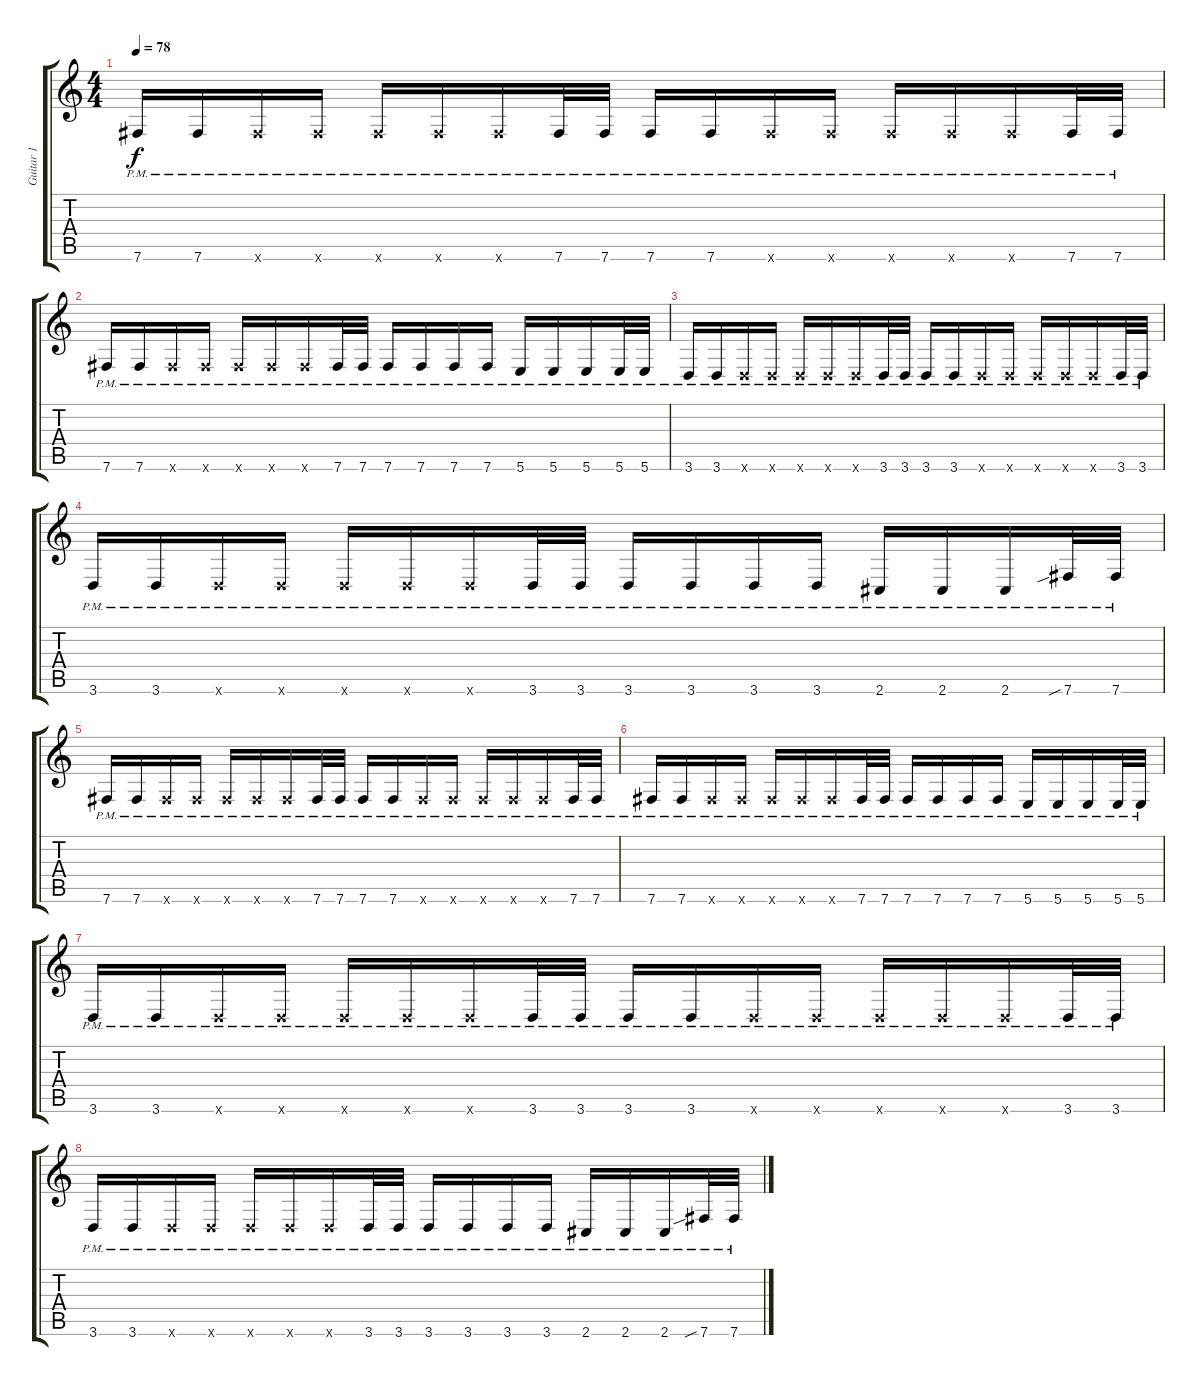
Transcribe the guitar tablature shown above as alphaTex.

\track ("Guitar 1" "Guitar 1") {instrument distortionguitar}
\staff {score tabs}
\tuning (Db4 Ab3 E3 B2 Gb2 B1) {hide}
\ts (4 4)
\tempo 78
\clef g2
\ks c
7.6{pm}.16{dy f} 7.6{pm}.16 7.6{pm x}.16 7.6{pm x}.16 7.6{pm x}.16 7.6{pm x}.16 7.6{pm x}.16 7.6{pm}.32 7.6{pm}.32 7.6{pm}.16 7.6{pm}.16 7.6{pm x}.16 7.6{pm x}.16 7.6{pm x}.16 7.6{pm x}.16 7.6{pm x}.16 7.6{pm}.32 7.6{pm}.32 |
7.6{pm}.16 7.6{pm}.16 7.6{pm x}.16 7.6{pm x}.16 7.6{pm x}.16 7.6{pm x}.16 7.6{pm x}.16 7.6{pm}.32 7.6{pm}.32 7.6{pm}.16 7.6{pm}.16 7.6{pm}.16 7.6{pm}.16 5.6{pm}.16 5.6{pm}.16 5.6{pm}.16 5.6{pm}.32 5.6{pm}.32 |
3.6{pm}.16 3.6{pm}.16 3.6{pm x}.16 3.6{pm x}.16 3.6{pm x}.16 3.6{pm x}.16 3.6{pm x}.16 3.6{pm}.32 3.6{pm}.32 3.6{pm}.16 3.6{pm}.16 3.6{pm x}.16 3.6{pm x}.16 3.6{pm x}.16 3.6{pm x}.16 3.6{pm x}.16 3.6{pm}.32 3.6{pm}.32 |
3.6{pm}.16 3.6{pm}.16 3.6{pm x}.16 3.6{pm x}.16 3.6{pm x}.16 3.6{pm x}.16 3.6{pm x}.16 3.6{pm}.32 3.6{pm}.32 3.6{pm}.16 3.6{pm}.16 3.6{pm}.16 3.6{pm}.16 2.6{pm}.16 2.6{pm}.16 2.6{pm}.16 7.6{sib pm}.32 7.6{pm}.32 |
7.6{pm}.16 7.6{pm}.16 7.6{pm x}.16 7.6{pm x}.16 7.6{pm x}.16 7.6{pm x}.16 7.6{pm x}.16 7.6{pm}.32 7.6{pm}.32 7.6{pm}.16 7.6{pm}.16 7.6{pm x}.16 7.6{pm x}.16 7.6{pm x}.16 7.6{pm x}.16 7.6{pm x}.16 7.6{pm}.32 7.6{pm}.32 |
7.6{pm}.16 7.6{pm}.16 7.6{pm x}.16 7.6{pm x}.16 7.6{pm x}.16 7.6{pm x}.16 7.6{pm x}.16 7.6{pm}.32 7.6{pm}.32 7.6{pm}.16 7.6{pm}.16 7.6{pm}.16 7.6{pm}.16 5.6{pm}.16 5.6{pm}.16 5.6{pm}.16 5.6{pm}.32 5.6{pm}.32 |
3.6{pm}.16 3.6{pm}.16 3.6{pm x}.16 3.6{pm x}.16 3.6{pm x}.16 3.6{pm x}.16 3.6{pm x}.16 3.6{pm}.32 3.6{pm}.32 3.6{pm}.16 3.6{pm}.16 3.6{pm x}.16 3.6{pm x}.16 3.6{pm x}.16 3.6{pm x}.16 3.6{pm x}.16 3.6{pm}.32 3.6{pm}.32 |
3.6{pm}.16 3.6{pm}.16 3.6{pm x}.16 3.6{pm x}.16 3.6{pm x}.16 3.6{pm x}.16 3.6{pm x}.16 3.6{pm}.32 3.6{pm}.32 3.6{pm}.16 3.6{pm}.16 3.6{pm}.16 3.6{pm}.16 2.6{pm}.16 2.6{pm}.16 2.6{pm}.16 7.6{sib pm}.32 7.6{pm}.32
